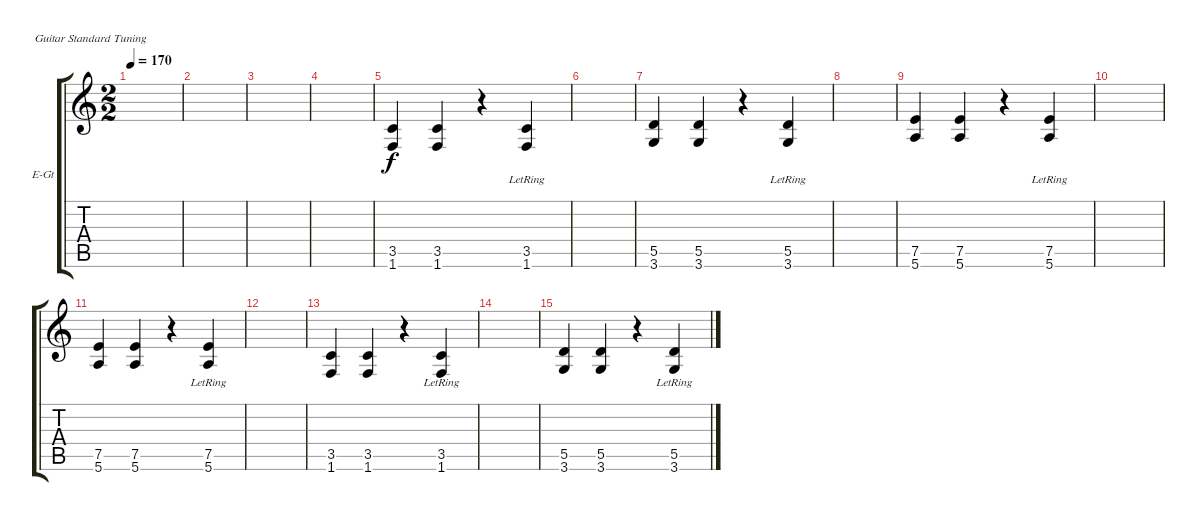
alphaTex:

\defaultSystemsLayout 4
\bracketExtendMode groupsimilarinstruments
\firstSystemTrackNameOrientation horizontal
\otherSystemsTrackNameOrientation horizontal
\track ("Electric Guitar" "E-Gt") {instrument distortionguitar}
\staff {score tabs}
\tuning (E4 B3 G3 D3 A2 E2)
\ts (2 2)
\tempo 170
\clef g2
\ks c
|
|
|
|
(1.6 3.5).4 (1.6 3.5).4 r.4 (1.6{lr} 3.5{lr}).4 |
|
(3.6 5.5).4 (3.6 5.5).4 r.4 (3.6{lr} 5.5{lr}).4 |
|
(5.6 7.5).4 (5.6 7.5).4 r.4 (5.6{lr} 7.5{lr}).4 |
|
(5.6 7.5).4 (5.6 7.5).4 r.4 (5.6{lr} 7.5{lr}).4 |
|
(1.6 3.5).4 (1.6 3.5).4 r.4 (1.6{lr} 3.5{lr}).4 |
|
(3.6 5.5).4 (3.6 5.5).4 r.4 (3.6{lr} 5.5{lr}).4
